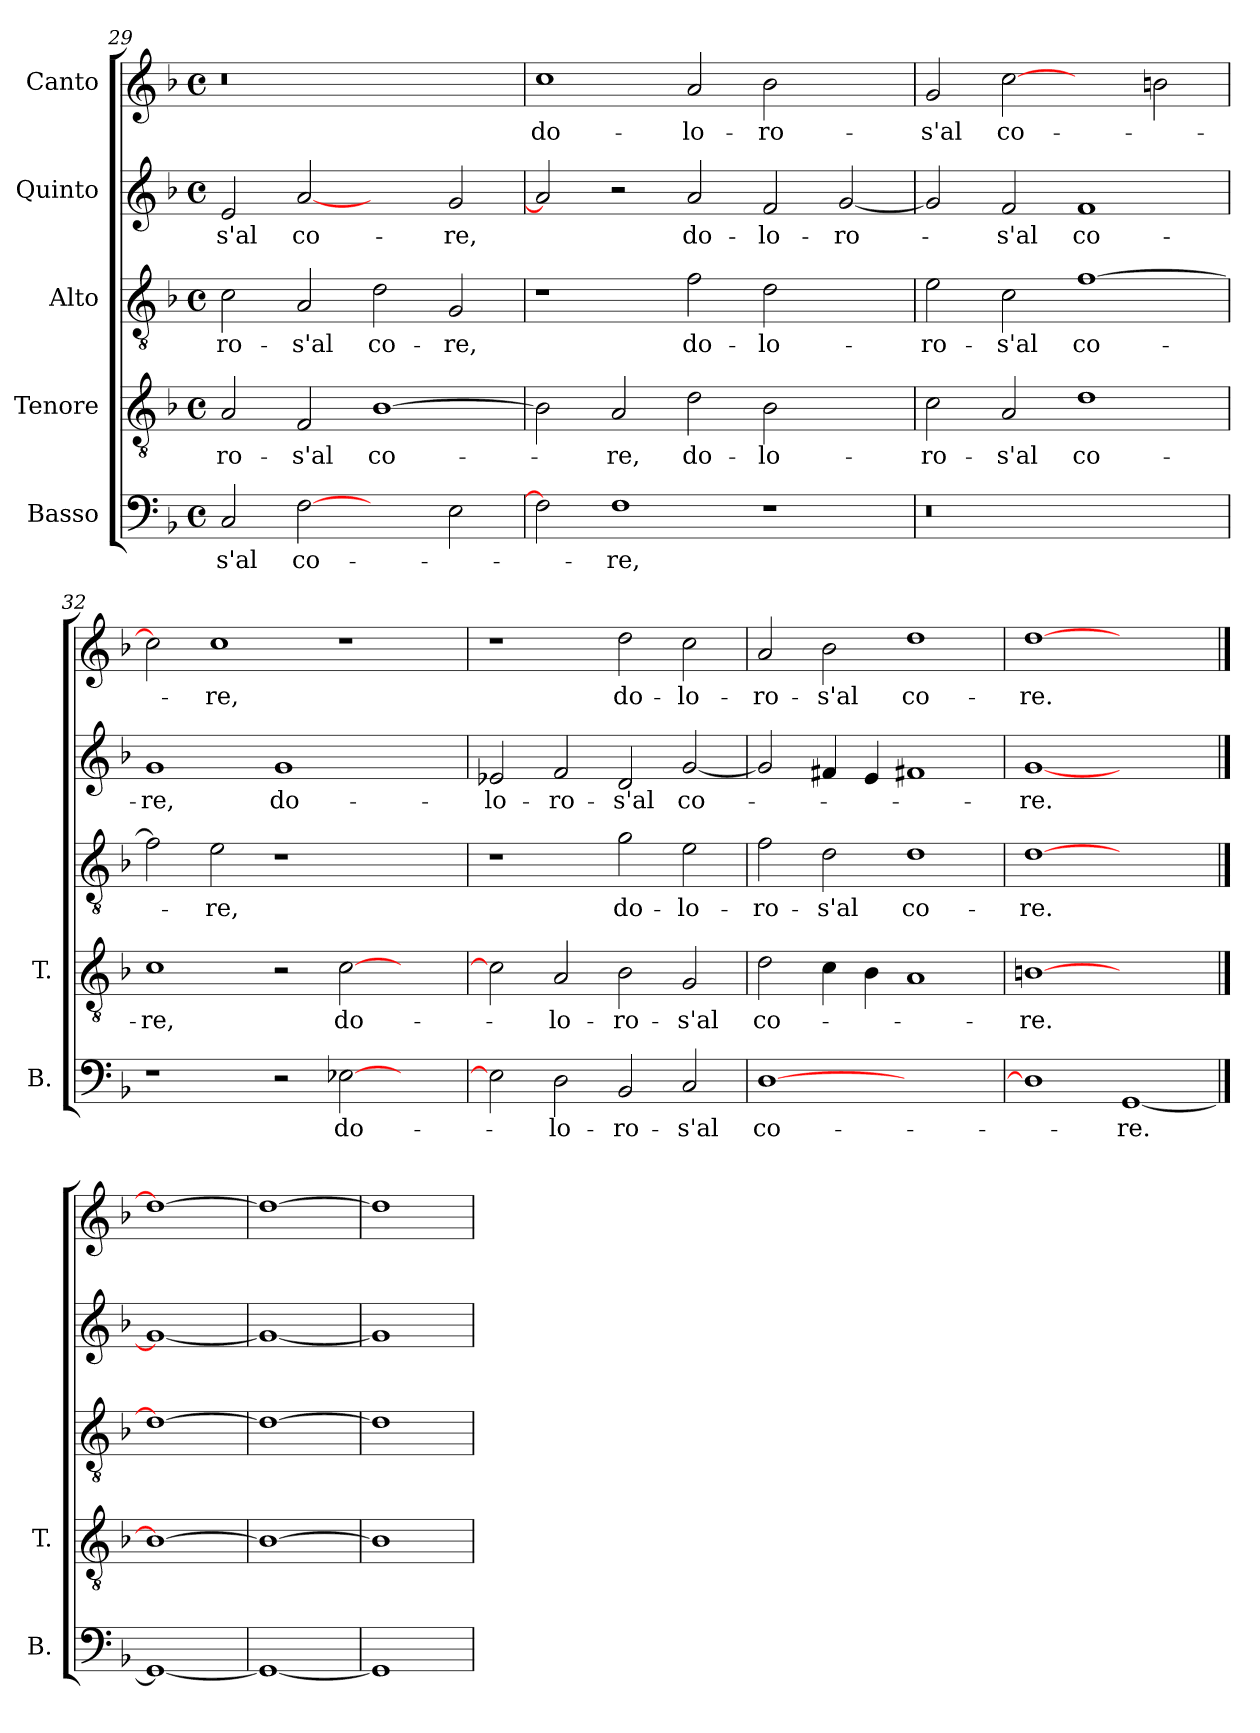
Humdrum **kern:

**kern	**text	**kern	**text	**kern	**text	**kern	**text	**kern	**text
*part5	*part5	*part4	*part4	*part3	*part3	*part2	*part2	*part1	*part1
*staff5	*staff5	*staff4	*staff4	*staff3	*staff3	*staff2	*staff2	*staff1	*staff1
*I"Basso	*	*I"Tenore	*	*I"Alto	*	*I"Quinto	*	*I"Canto	*
*I'B.	*	*I'T.	*	*	*	*	*	*	*
*clefF4	*	*clefGv2	*	*clefGv2	*	*clefG2	*	*clefG2	*
*k[b-]	*	*k[b-]	*	*k[b-]	*	*k[b-]	*	*k[b-]	*
*F:	*	*F:	*	*F:	*	*F:	*	*F:	*
*M4/4	*	*M4/4	*	*M4/4	*	*M4/4	*	*M4/4	*
*met(c)	*	*met(c)	*	*met(c)	*	*met(c)	*	*met(c)	*
=29	=29	=29	=29	=29	=29	=29	=29	=29	=29
!	!	!	!	!	!	!	!	!LO:N:vis=0	!
2C/	-s'al	2A/	-ro-	2c\	-ro-	2e/	-s'al	1r	.
[2F\	co-	2F/	-s'al	2A/	-s'al	[2a/	co-	.	.
2ryy	.	[1B-\	co-	2d\	co-	2ryy	.	1ryy	.
2E\	.	.	.	2G/	-re,	2g/	-re,	.	.
=30	=30	=30	=30	=30	=30	=30	=30	=30	=30
2F\]	.	2B-\]	.	1r	.	2a/]	.	1cc\	do-
1F\	-re,	2A/	-re,	.	.	2r	.	.	.
.	.	2d\	do-	2f\	do-	2a/	do-	2a/	-lo-
1r	.	2B-\	-lo-	2d\	-lo-	2f/	-lo-	2b-\	-ro-
.	.	2ryy	.	2ryy	.	[2g/	-ro-	2ryy	.
=31	=31	=31	=31	=31	=31	=31	=31	=31	=31
!LO:N:vis=0	!	!	!	!	!	!	!	!	!
1r	.	2c\	-ro-	2e\	-ro-	2g/]	.	2g/	-s'al
.	.	2A/	-s'al	2c\	-s'al	2f/	-s'al	[2cc\	co-
1ryy	.	1d\	co-	[1f\	co-	1f/	co-	2ryy	.
.	.	.	.	.	.	.	.	2bn\	.
=32	=32	=32	=32	=32	=32	=32	=32	=32	=32
1r	.	1c\	-re,	2f\]	.	1g/	-re,	2cc\]	.
.	.	.	.	2e\	-re,	.	.	1cc\	-re,
2r	.	2r	.	1r	.	1g/	do-	.	.
[2E-X\	do-	[2c\	do-	.	.	.	.	1r	.
2ryy	.	2ryy	.	2ryy	.	2ryy	.	.	.
=33	=33	=33	=33	=33	=33	=33	=33	=33	=33
2E-\]	.	2c\]	.	1r	.	2e-X/	-lo-	1r	.
2D\	-lo-	2A/	-lo-	.	.	2f/	-ro-	.	.
2BB-/	-ro-	2B-\	-ro-	2g\	do-	2d/	-s'al	2dd\	do-
2C/	-s'al	2G/	-s'al	2e\	-lo-	[2g/	co-	2cc\	-lo-
=34	=34	=34	=34	=34	=34	=34	=34	=34	=34
[1D\	co-	2d\	co-	2f\	-ro-	2g/]	.	2a/	-ro-
.	.	4c\	.	2d\	-s'al	4f#X/	.	2b-\	-s'al
.	.	4B-\	.	.	.	4e/	.	.	.
1ryy	.	1A/	.	1d\	co-	1f#X/	.	1dd\	co-
=35	=35	=35	=35	=35	=35	=35	=35	=35	=35
1D\]	.	[1Bn\	-re.	[1d\	-re.	[1g/	-re.	[1dd\	-re.
[1GG/	-re.	1ryy	.	1ryy	.	1ryy	.	1ryy	.
==36	==36	==36	==36	==36	==36	==36	==36	==36	==36
1GG/_	.	1B\_	.	1d\_	.	1g/_	.	1dd\_	.
=37	=37	=37	=37	=37	=37	=37	=37	=37	=37
1GG/_	.	1B\_	.	1d\_	.	1g/_	.	1dd\_	.
=38	=38	=38	=38	=38	=38	=38	=38	=38	=38
1GG/]	.	1B\]	.	1d\]	.	1g/]	.	1dd\]	.
=	=	=	=	=	=	=	=	=	=
*-	*-	*-	*-	*-	*-	*-	*-	*-	*-
